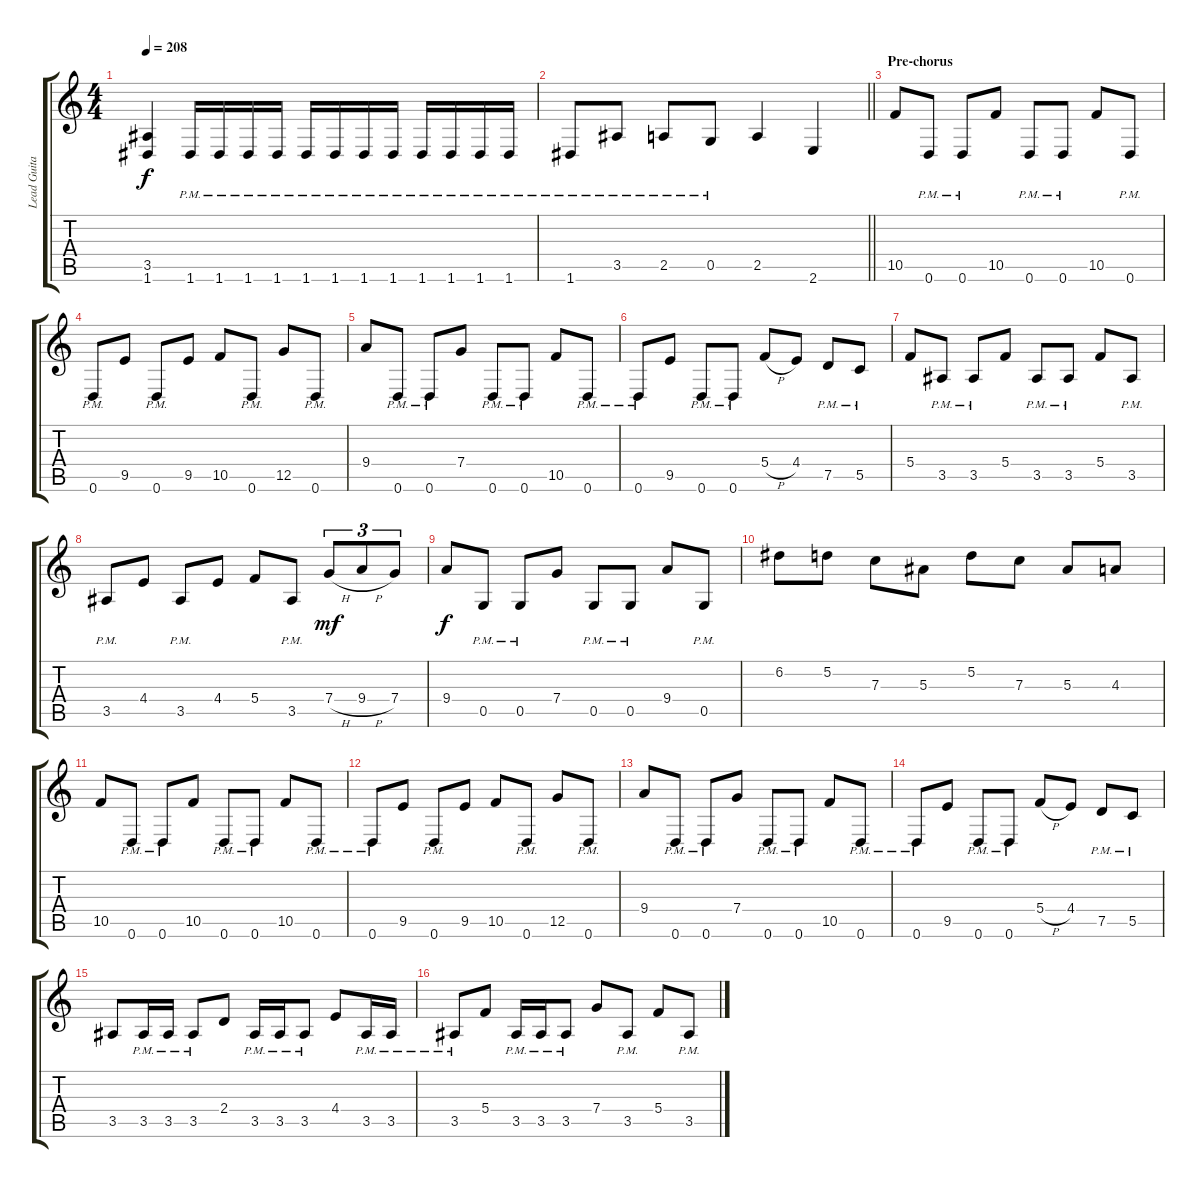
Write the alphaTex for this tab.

\track ("Lead Guitar" "Lead Guita") {instrument distortionguitar}
\staff {score tabs}
\tuning (D4 A3 F3 C3 G2 D2) {hide}
\ts (4 4)
\tempo 208
\clef g2
\ks c
(3.5 1.6).4{dy f} 1.6{pm}.16 1.6{pm}.16 1.6{pm}.16 1.6{pm}.16 1.6{pm}.16 1.6{pm}.16 1.6{pm}.16 1.6{pm}.16 1.6{pm}.16 1.6{pm}.16 1.6{pm}.16 1.6{pm}.16 |
\barLineRight lightlight
1.6{pm}.8 3.5{pm}.8 2.5{pm}.8 0.5{pm}.8 2.5.4 2.6.4 |
\section ("" "Pre-chorus")
10.5.8{volume 14 balance 8} 0.6{pm}.8 0.6{pm}.8 10.5.8 0.6{pm}.8 0.6{pm}.8 10.5.8 0.6{pm}.8 |
0.6{pm}.8 9.5.8 0.6{pm}.8 9.5.8 10.5.8 0.6{pm}.8 12.5.8 0.6{pm}.8 |
9.4.8 0.6{pm}.8 0.6{pm}.8 7.4.8 0.6{pm}.8 0.6{pm}.8 10.5.8 0.6{pm}.8 |
0.6{pm}.8 9.5.8 0.6{pm}.8 0.6{pm}.8 5.4{h}.8 4.4.8 7.5{pm}.8 5.5{pm}.8 |
5.4.8 3.5{pm}.8 3.5{pm}.8 5.4.8 3.5{pm}.8 3.5{pm}.8 5.4.8 3.5{pm}.8 |
3.5{pm}.8 4.4.8 3.5{pm}.8 4.4.8 5.4.8 3.5{pm}.8 7.4{h}.8{tu (3 2) dy mf} 9.4{h}.8{tu (3 2)} 7.4.8{tu (3 2)} |
9.4.8{dy f} 0.5{pm}.8 0.5{pm}.8 7.4.8 0.5{pm}.8 0.5{pm}.8 9.4.8 0.5{pm}.8 |
6.2.8 5.2.8 7.3.8 5.3.8 5.2.8 7.3.8 5.3.8 4.3.8 |
10.5.8 0.6{pm}.8 0.6{pm}.8 10.5.8 0.6{pm}.8 0.6{pm}.8 10.5.8 0.6{pm}.8 |
0.6{pm}.8 9.5.8 0.6{pm}.8 9.5.8 10.5.8 0.6{pm}.8 12.5.8 0.6{pm}.8 |
9.4.8 0.6{pm}.8 0.6{pm}.8 7.4.8 0.6{pm}.8 0.6{pm}.8 10.5.8 0.6{pm}.8 |
0.6{pm}.8 9.5.8 0.6{pm}.8 0.6{pm}.8 5.4{h}.8 4.4.8 7.5{pm}.8 5.5{pm}.8 |
3.5.8 3.5{pm}.16 3.5{pm}.16 3.5{pm}.8 2.4.8 3.5{pm}.16 3.5{pm}.16 3.5{pm}.8 4.4.8 3.5{pm}.16 3.5{pm}.16 |
3.5{pm}.8 5.4.8 3.5{pm}.16 3.5{pm}.16 3.5{pm}.8 7.4.8 3.5{pm}.8 5.4.8 3.5{pm}.8
